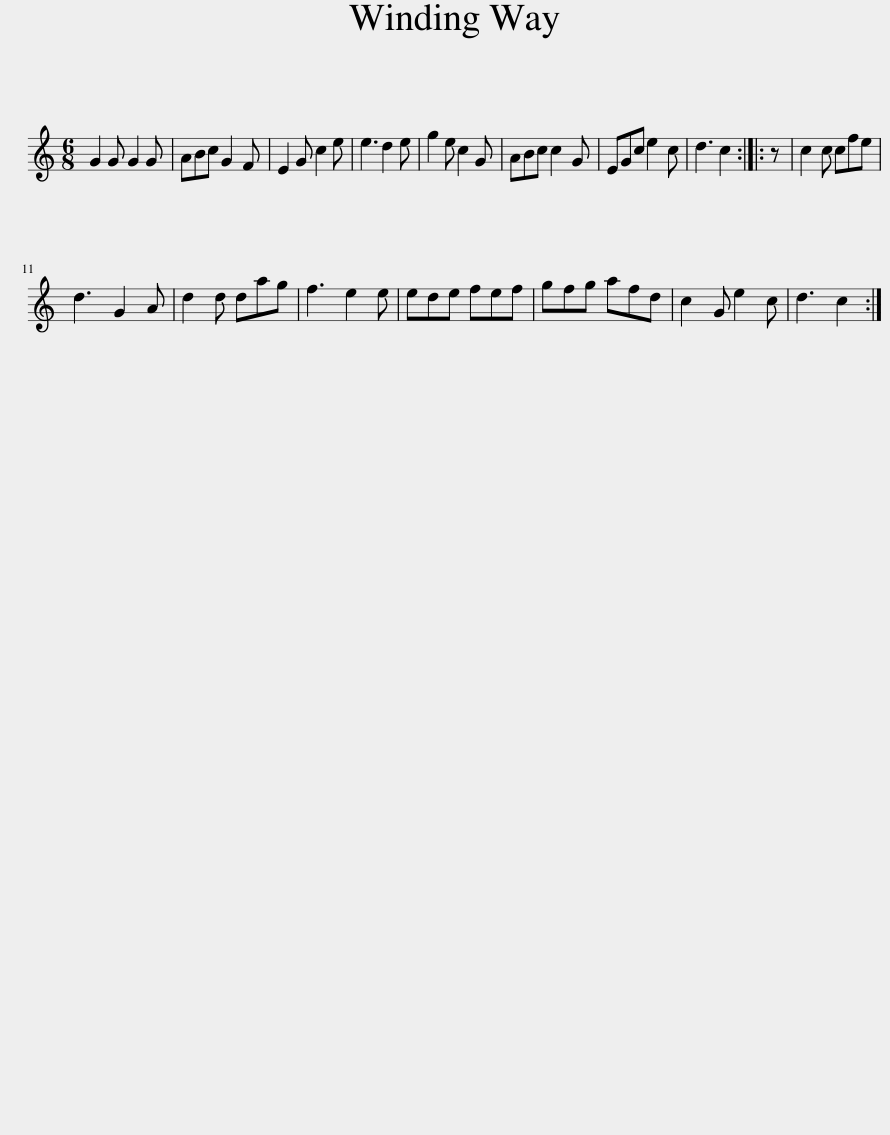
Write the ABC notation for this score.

X:1
L:1/8
M:6/8
I:linebreak $
K:C
V:1 treble
V:1
 G2 G G2 G | ABc G2 F | E2 G c2 e | e3 d2 e | g2 e c2 G | %5
 ABc c2 G | EGc e2 c | d3 c2 :: z | c2 c cfe |$ %10
 d3 G2 A | d2 d dag | f3 e2 e | ede fef | gfg afd | %15
 c2 G e2 c | d3 c2 :| %17
